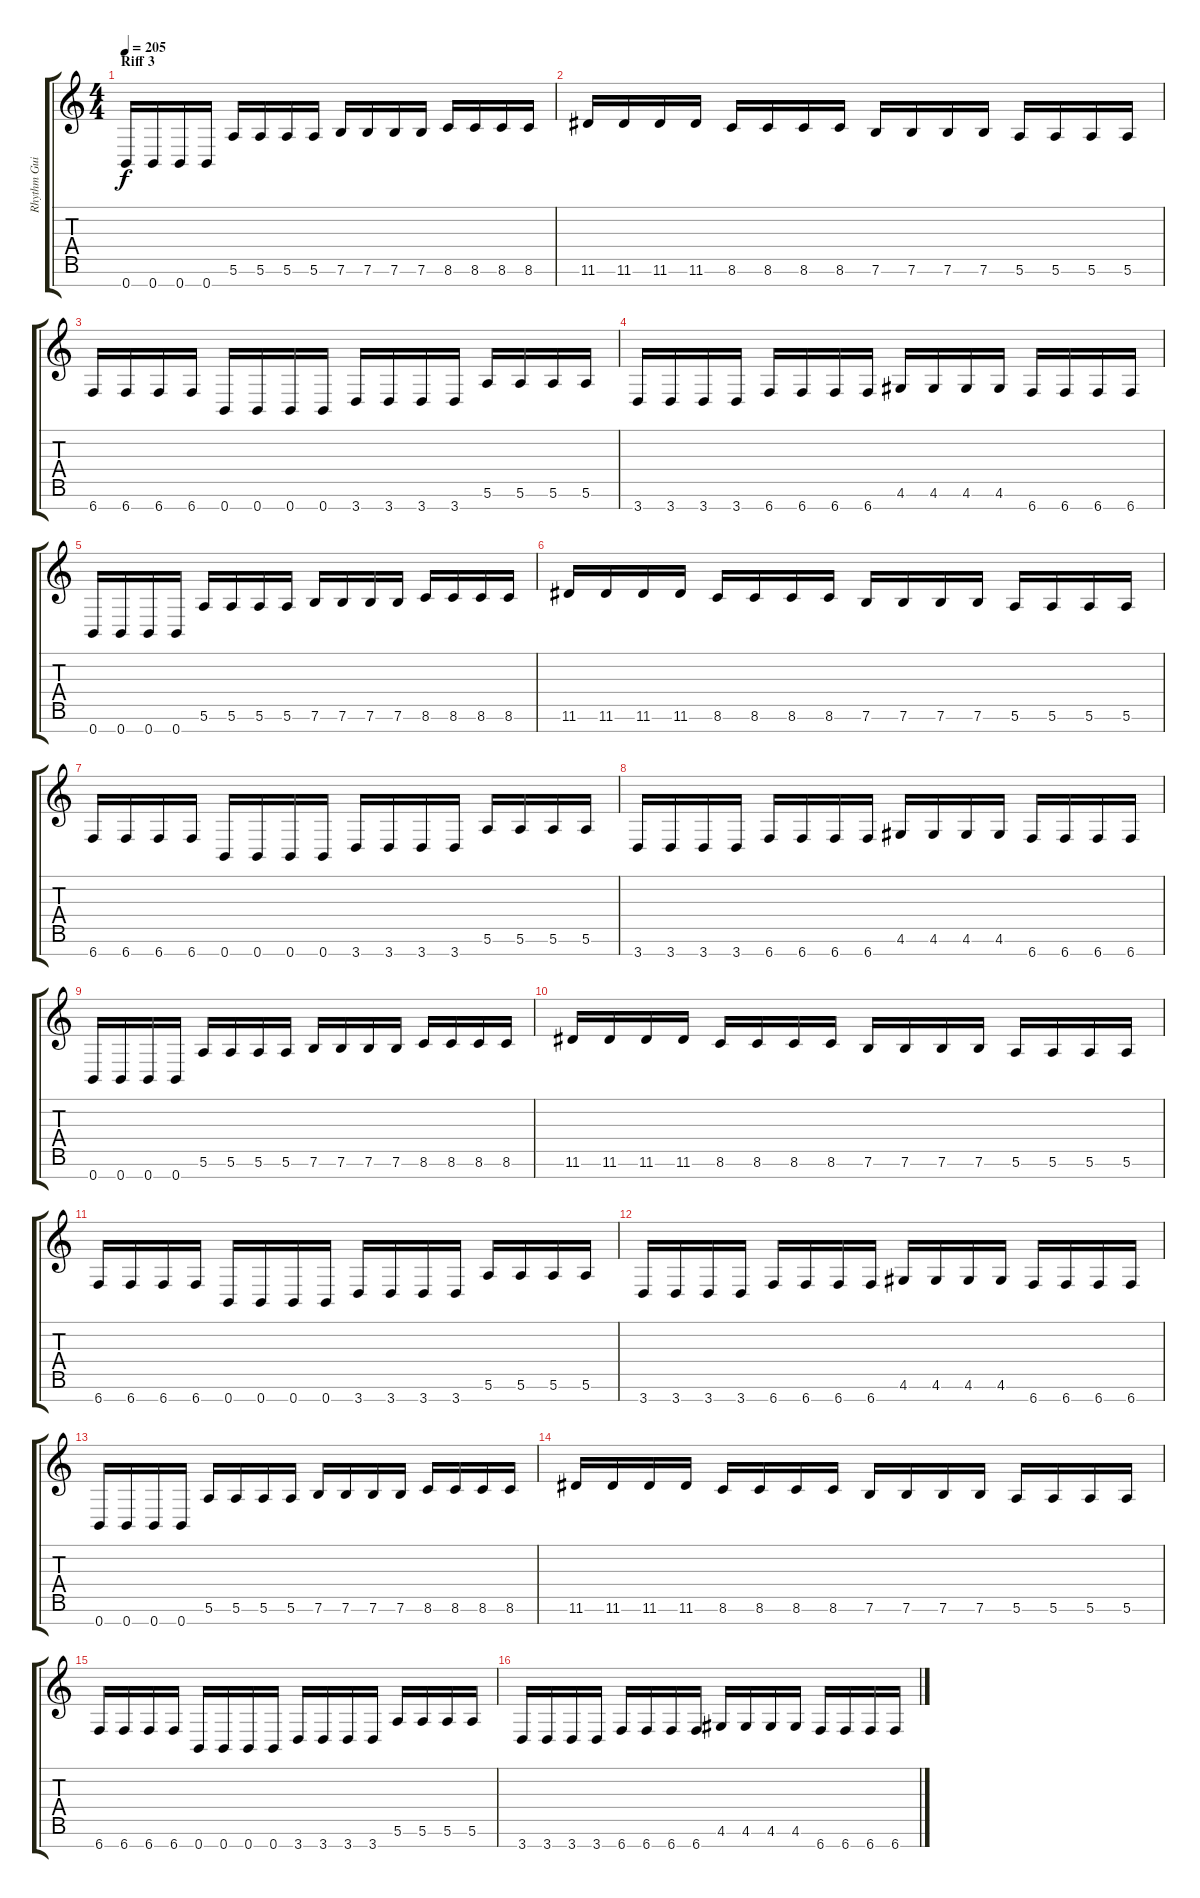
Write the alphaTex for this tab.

\track ("Rhythm Guitar R" "Rhythm Gui") {instrument distortionguitar}
\staff {score tabs}
\tuning (E4 B3 G3 D3 A2 E2 B1) {hide}
\ts (4 4)
\section ("" "Riff 3")
\tempo 205
\clef g2
\ks c
0.7.16{dy f} 0.7.16 0.7.16 0.7.16 5.6.16 5.6.16 5.6.16 5.6.16 7.6.16 7.6.16 7.6.16 7.6.16 8.6.16 8.6.16 8.6.16 8.6.16 |
11.6.16 11.6.16 11.6.16 11.6.16 8.6.16 8.6.16 8.6.16 8.6.16 7.6.16 7.6.16 7.6.16 7.6.16 5.6.16 5.6.16 5.6.16 5.6.16 |
6.7.16 6.7.16 6.7.16 6.7.16 0.7.16 0.7.16 0.7.16 0.7.16 3.7.16 3.7.16 3.7.16 3.7.16 5.6.16 5.6.16 5.6.16 5.6.16 |
3.7.16 3.7.16 3.7.16 3.7.16 6.7.16 6.7.16 6.7.16 6.7.16 4.6.16 4.6.16 4.6.16 4.6.16 6.7.16 6.7.16 6.7.16 6.7.16 |
0.7.16 0.7.16 0.7.16 0.7.16 5.6.16 5.6.16 5.6.16 5.6.16 7.6.16 7.6.16 7.6.16 7.6.16 8.6.16 8.6.16 8.6.16 8.6.16 |
11.6.16 11.6.16 11.6.16 11.6.16 8.6.16 8.6.16 8.6.16 8.6.16 7.6.16 7.6.16 7.6.16 7.6.16 5.6.16 5.6.16 5.6.16 5.6.16 |
6.7.16 6.7.16 6.7.16 6.7.16 0.7.16 0.7.16 0.7.16 0.7.16 3.7.16 3.7.16 3.7.16 3.7.16 5.6.16 5.6.16 5.6.16 5.6.16 |
3.7.16 3.7.16 3.7.16 3.7.16 6.7.16 6.7.16 6.7.16 6.7.16 4.6.16 4.6.16 4.6.16 4.6.16 6.7.16 6.7.16 6.7.16 6.7.16 |
0.7.16 0.7.16 0.7.16 0.7.16 5.6.16 5.6.16 5.6.16 5.6.16 7.6.16 7.6.16 7.6.16 7.6.16 8.6.16 8.6.16 8.6.16 8.6.16 |
11.6.16 11.6.16 11.6.16 11.6.16 8.6.16 8.6.16 8.6.16 8.6.16 7.6.16 7.6.16 7.6.16 7.6.16 5.6.16 5.6.16 5.6.16 5.6.16 |
6.7.16 6.7.16 6.7.16 6.7.16 0.7.16 0.7.16 0.7.16 0.7.16 3.7.16 3.7.16 3.7.16 3.7.16 5.6.16 5.6.16 5.6.16 5.6.16 |
3.7.16 3.7.16 3.7.16 3.7.16 6.7.16 6.7.16 6.7.16 6.7.16 4.6.16 4.6.16 4.6.16 4.6.16 6.7.16 6.7.16 6.7.16 6.7.16 |
0.7.16 0.7.16 0.7.16 0.7.16 5.6.16 5.6.16 5.6.16 5.6.16 7.6.16 7.6.16 7.6.16 7.6.16 8.6.16 8.6.16 8.6.16 8.6.16 |
11.6.16 11.6.16 11.6.16 11.6.16 8.6.16 8.6.16 8.6.16 8.6.16 7.6.16 7.6.16 7.6.16 7.6.16 5.6.16 5.6.16 5.6.16 5.6.16 |
6.7.16 6.7.16 6.7.16 6.7.16 0.7.16 0.7.16 0.7.16 0.7.16 3.7.16 3.7.16 3.7.16 3.7.16 5.6.16 5.6.16 5.6.16 5.6.16 |
3.7.16 3.7.16 3.7.16 3.7.16 6.7.16 6.7.16 6.7.16 6.7.16 4.6.16 4.6.16 4.6.16 4.6.16 6.7.16 6.7.16 6.7.16 6.7.16
